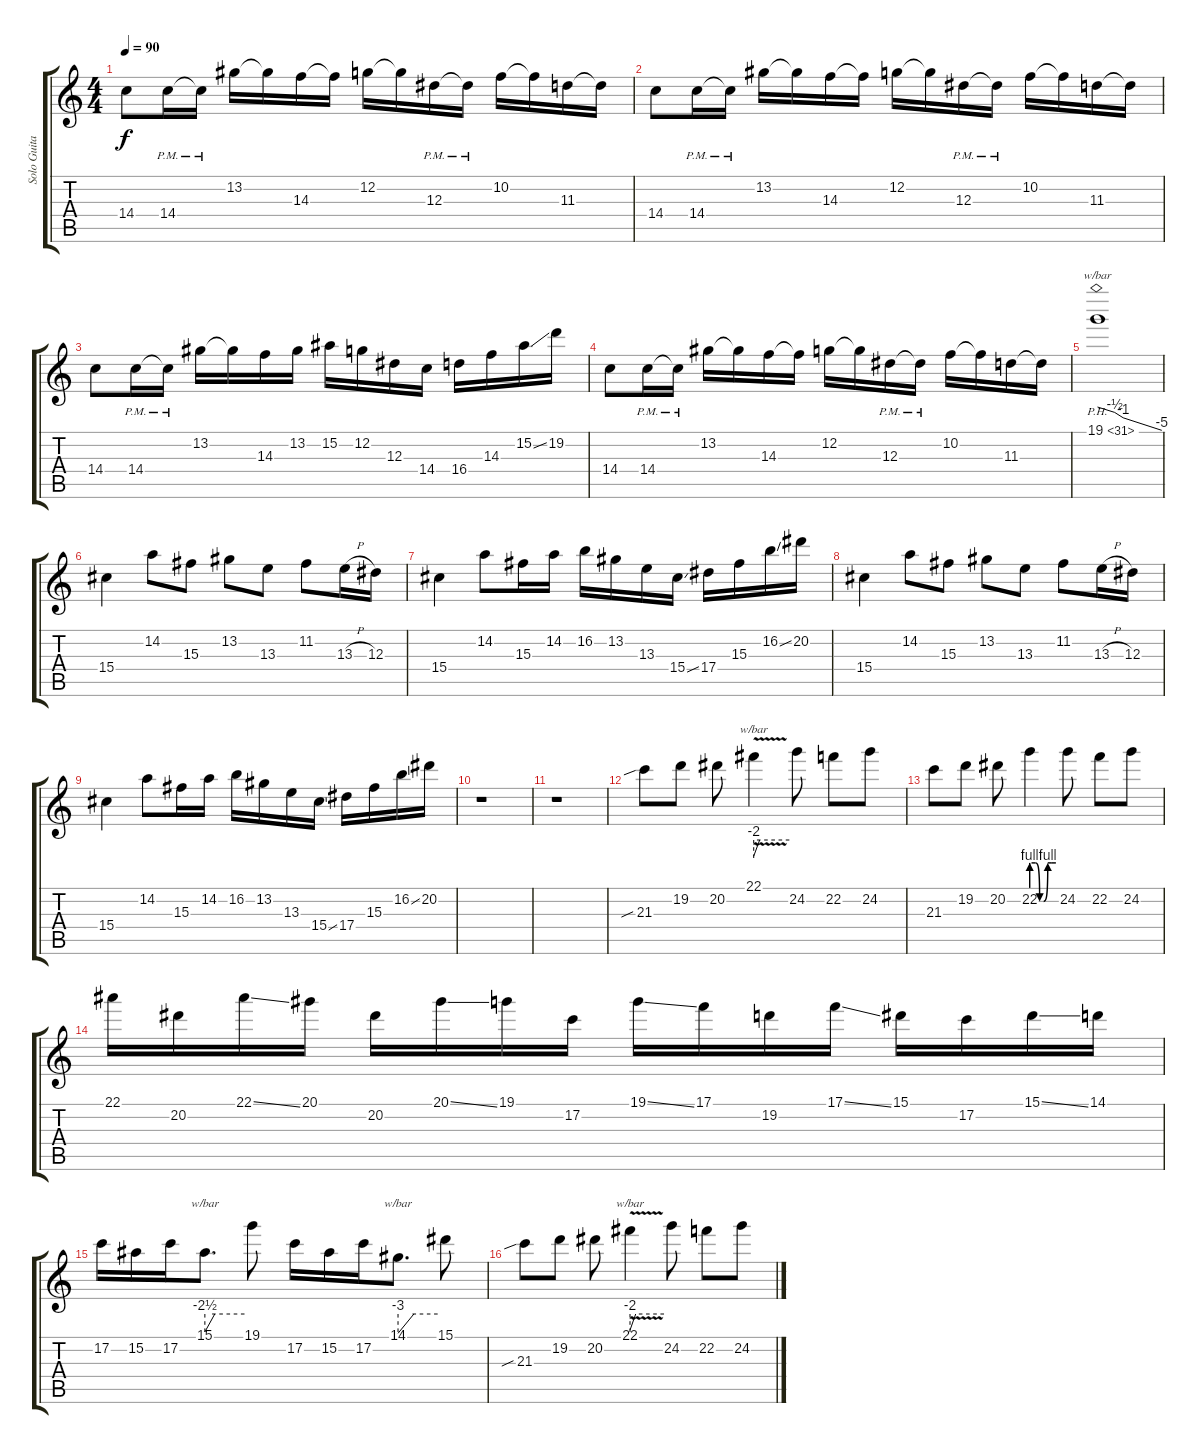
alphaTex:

\track ("Solo Guitar" "Solo Guita") {instrument distortionguitar}
\staff {score tabs}
\tuning (C4 G3 Eb3 Bb2 F2 C2) {hide}
\ts (4 4)
\tempo 90
\clef g2
\ks c
14.4.8{dy f} 14.4{pm}.16 14.4{pm t}.16 13.2.16 13.2{t}.16 14.3.16 14.3{t}.16 12.2.16 12.2{t}.16 12.3{pm}.16 12.3{pm t}.16 10.2.16 10.2{t}.16 11.3.16 11.3{t}.16 |
14.4.8 14.4{pm}.16 14.4{pm t}.16 13.2.16 13.2{t}.16 14.3.16 14.3{t}.16 12.2.16 12.2{t}.16 12.3{pm}.16 12.3{pm t}.16 10.2.16 10.2{t}.16 11.3.16 11.3{t}.16 |
14.4.8 14.4{pm}.16 14.4{pm t}.16 13.2.16 13.2{t}.16 14.3.16 13.2.16 15.2.16 12.2.16 12.3.16 14.4.16 16.4.16 14.3.16 15.2{ss}.16 19.2.16 |
14.4.8 14.4{pm}.16 14.4{pm t}.16 13.2.16 13.2{t}.16 14.3.16 14.3{t}.16 12.2.16 12.2{t}.16 12.3{pm}.16 12.3{pm t}.16 10.2.16 10.2{t}.16 11.3.16 11.3{t}.16 |
19.1{ph 12}.1{tbe (custom default 0 0 16 -2 24 -4 60 -20)} |
15.4.4 14.2.8 15.3.8 13.2.8 13.3.8 11.2.8 13.3{h}.16 12.3.16 |
15.4.4 14.2.8 15.3.16 14.2.16 16.2.16 13.2.16 13.3.16 15.4{ss}.16 17.4.16 15.3.16 16.2{ss}.16 20.2.16 |
15.4.4 14.2.8 15.3.8 13.2.8 13.3.8 11.2.8 13.3{h}.16 12.3.16 |
15.4.4 14.2.8 15.3.16 14.2.16 16.2.16 13.2.16 13.3.16 15.4{ss}.16 17.4.16 15.3.16 16.2{ss}.16 20.2.16 |
r.1 |
r.1 |
21.3{sib}.8 19.2.8 20.2.8 22.1{v}.4{tbe (custom default 0 -8 10 0 60 0)} 24.2.8 22.2.8 24.2.8 |
21.3.8 19.2.8 20.2.8 22.2{be (custom 0 4 10 4 20 0 30 0 40 4 50 4 60 4)}.4 24.2.8 22.2.8 24.2.8 |
22.1.16 20.2.16 22.1{ss}.16 20.1.16 20.2.16 20.1{ss}.16 19.1.16 17.2.16 19.1{ss}.16 17.1.16 19.2.16 17.1{ss}.16 15.1.16 17.2.16 15.1{ss}.16 14.1.16 |
17.2.16 15.2.16 17.2.16 15.1.8{d tbe (custom default 0 -10 15 0 60 0)} 19.1.8 17.2.16 15.2.16 17.2.16 14.1.8{d tbe (custom default 0 -12 24 0 60 0)} 15.1.8 |
21.3{sib}.8 19.2.8 20.2.8 22.1{v}.4{tbe (custom default 0 -8 10 0 60 0)} 24.2.8 22.2.8 24.2.8
